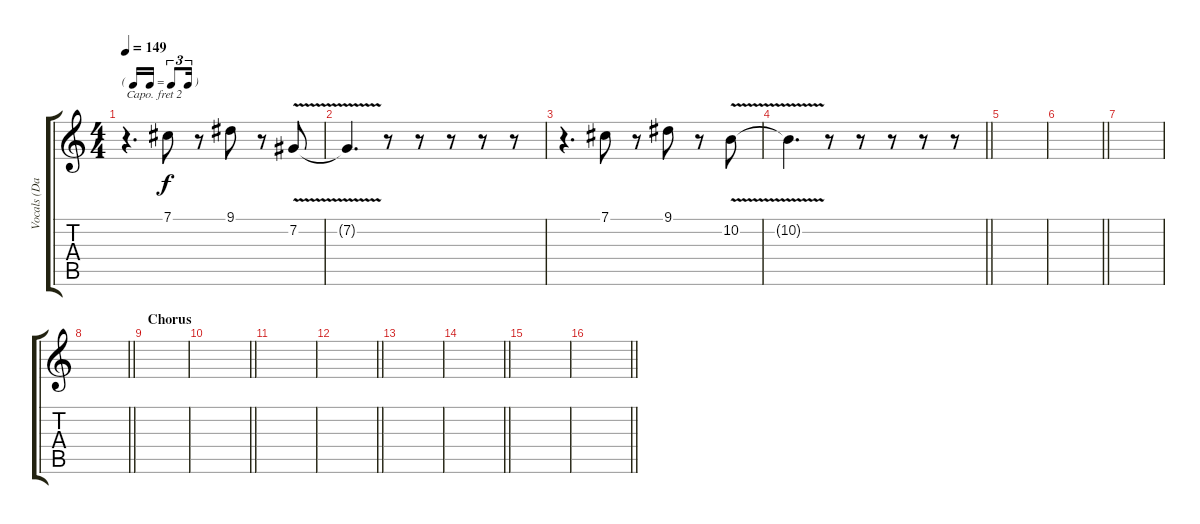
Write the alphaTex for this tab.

\track ("Vocals (Danny)" "Vocals (Da") {instrument englishhorn}
\staff {score tabs}
\capo 2
\tuning (E4 B3 G3 D3 A2 E2) {hide}
\ts (4 4)
\tf triplet16th
\tempo 149
\clef g2
\ks c
r.4{d dy f} 7.1.8 r.8 9.1.8 r.8 7.2{v}.8 |
7.2{t}.4{d} r.8 r.8 r.8 r.8 r.8 |
r.4{d} 7.1.8 r.8 9.1.8 r.8 10.2{v}.8 |
\barLineRight lightlight
10.2{t}.4{d} r.8 r.8 r.8 r.8 r.8 |
|
\barLineRight lightlight
|
|
\barLineRight lightlight
|
\section ("" "Chorus")
|
\barLineRight lightlight
|
|
\barLineRight lightlight
|
|
\barLineRight lightlight
|
|
\barLineRight lightlight
